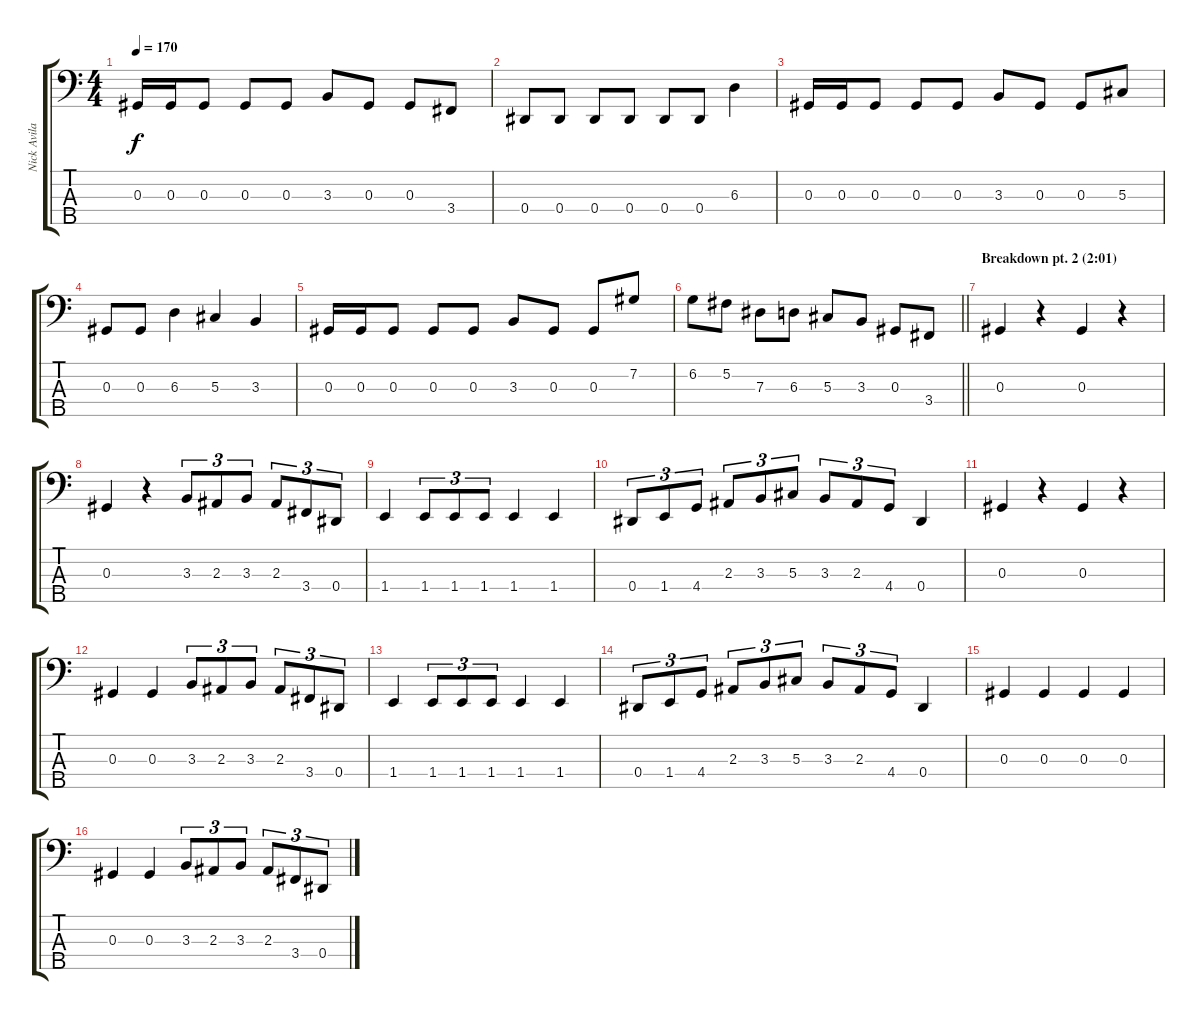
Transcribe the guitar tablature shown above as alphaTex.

\track ("Nick Avila" "Nick Avila") {instrument electricbassfinger}
\staff {score tabs}
\tuning (Gb2 Db2 Ab1 Eb1 Bb0) {hide}
\ts (4 4)
\tempo 170
\clef f4
\ks c
0.3.16{dy f} 0.3.16 0.3.8 0.3.8 0.3.8 3.3.8 0.3.8 0.3.8 3.4.8 |
0.4.8 0.4.8 0.4.8 0.4.8 0.4.8 0.4.8 6.3.4 |
0.3.16 0.3.16 0.3.8 0.3.8 0.3.8 3.3.8 0.3.8 0.3.8 5.3.8 |
0.3.8 0.3.8 6.3.4 5.3.4 3.3.4 |
0.3.16 0.3.16 0.3.8 0.3.8 0.3.8 3.3.8 0.3.8 0.3.8 7.2.8 |
\barLineRight lightlight
6.2.8 5.2.8 7.3.8 6.3.8 5.3.8 3.3.8 0.3.8 3.4.8 |
\section ("" "Breakdown pt. 2 (2:01)")
0.3.4 r.4 0.3.4 r.4 |
0.3.4 r.4 3.3.8{tu (3 2)} 2.3.8{tu (3 2)} 3.3.8{tu (3 2)} 2.3.8{tu (3 2)} 3.4.8{tu (3 2)} 0.4.8{tu (3 2)} |
1.4.4 1.4.8{tu (3 2)} 1.4.8{tu (3 2)} 1.4.8{tu (3 2)} 1.4.4 1.4.4 |
0.4.8{tu (3 2)} 1.4.8{tu (3 2)} 4.4.8{tu (3 2)} 2.3.8{tu (3 2)} 3.3.8{tu (3 2)} 5.3.8{tu (3 2)} 3.3.8{tu (3 2)} 2.3.8{tu (3 2)} 4.4.8{tu (3 2)} 0.4.4 |
0.3.4 r.4 0.3.4 r.4 |
0.3.4 0.3.4 3.3.8{tu (3 2)} 2.3.8{tu (3 2)} 3.3.8{tu (3 2)} 2.3.8{tu (3 2)} 3.4.8{tu (3 2)} 0.4.8{tu (3 2)} |
1.4.4 1.4.8{tu (3 2)} 1.4.8{tu (3 2)} 1.4.8{tu (3 2)} 1.4.4 1.4.4 |
0.4.8{tu (3 2)} 1.4.8{tu (3 2)} 4.4.8{tu (3 2)} 2.3.8{tu (3 2)} 3.3.8{tu (3 2)} 5.3.8{tu (3 2)} 3.3.8{tu (3 2)} 2.3.8{tu (3 2)} 4.4.8{tu (3 2)} 0.4.4 |
0.3.4 0.3.4 0.3.4 0.3.4 |
0.3.4 0.3.4 3.3.8{tu (3 2)} 2.3.8{tu (3 2)} 3.3.8{tu (3 2)} 2.3.8{tu (3 2)} 3.4.8{tu (3 2)} 0.4.8{tu (3 2)}
